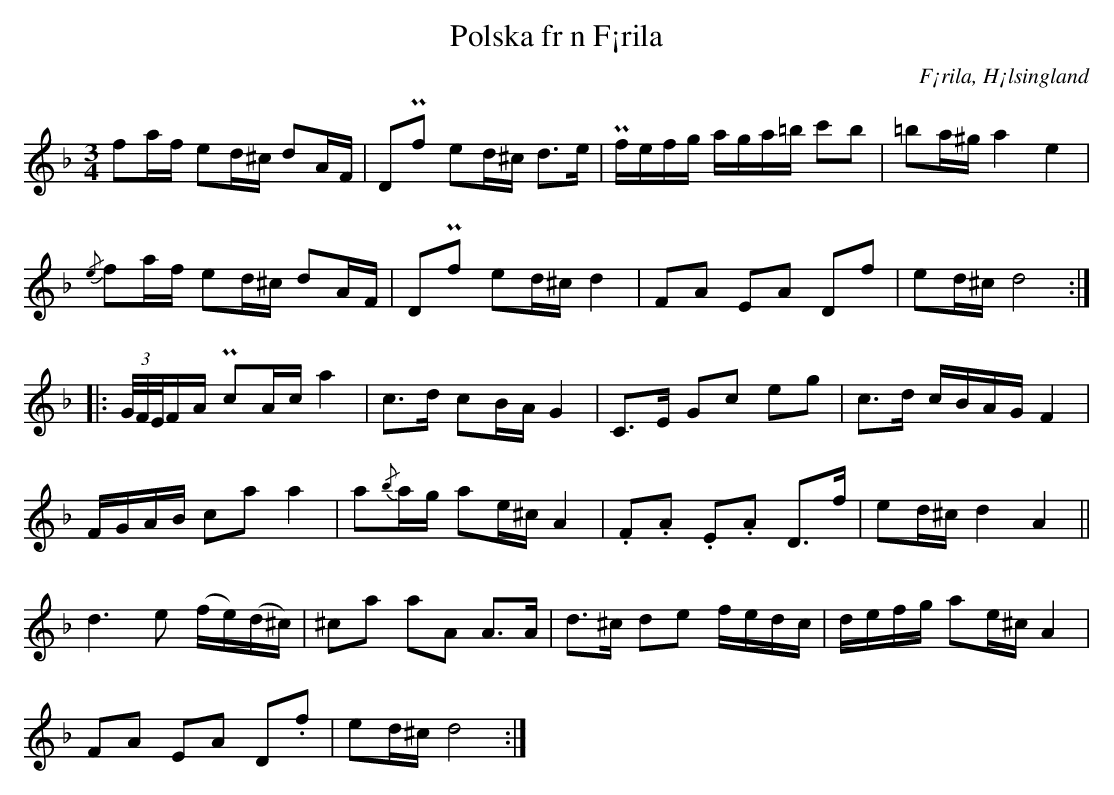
X:1
T: Polska fr n F¡rila
O: F¡rila, H¡lsingland
M: 3/4
L: 1/16
K: Dm
f2af e2d^c d2AF | D2Pf2 e2d^c d2>e2 | Pfefg aga=b c'2b2 | =b2a^g a4 e4 |
{/e}f2af e2d^c d2AF | D2Pf2 e2d^c d4 | F2A2 E2A2 D2f2 | e2d^c d8 ::
(3G/F/E/FA Pc2Ac a4 | c2>d2 c2BA G4 | C2>E2 G2c2 e2g2 | c2>d2 cBAG F4 |
FGAB c2a2 a4 | a2{/b}ag a2e^c A4 | .F2.A2 .E2.A2 D2>f2 | e2d^c d4 A4 ||
d6e2 (fe)(d^c) | ^c2a2 a2A2 A2>A2 | d2>^c2 d2e2 fedc | defg a2e^c A4 |
F2A2 E2A2 D2.f2 | e2d^c d8 :|
